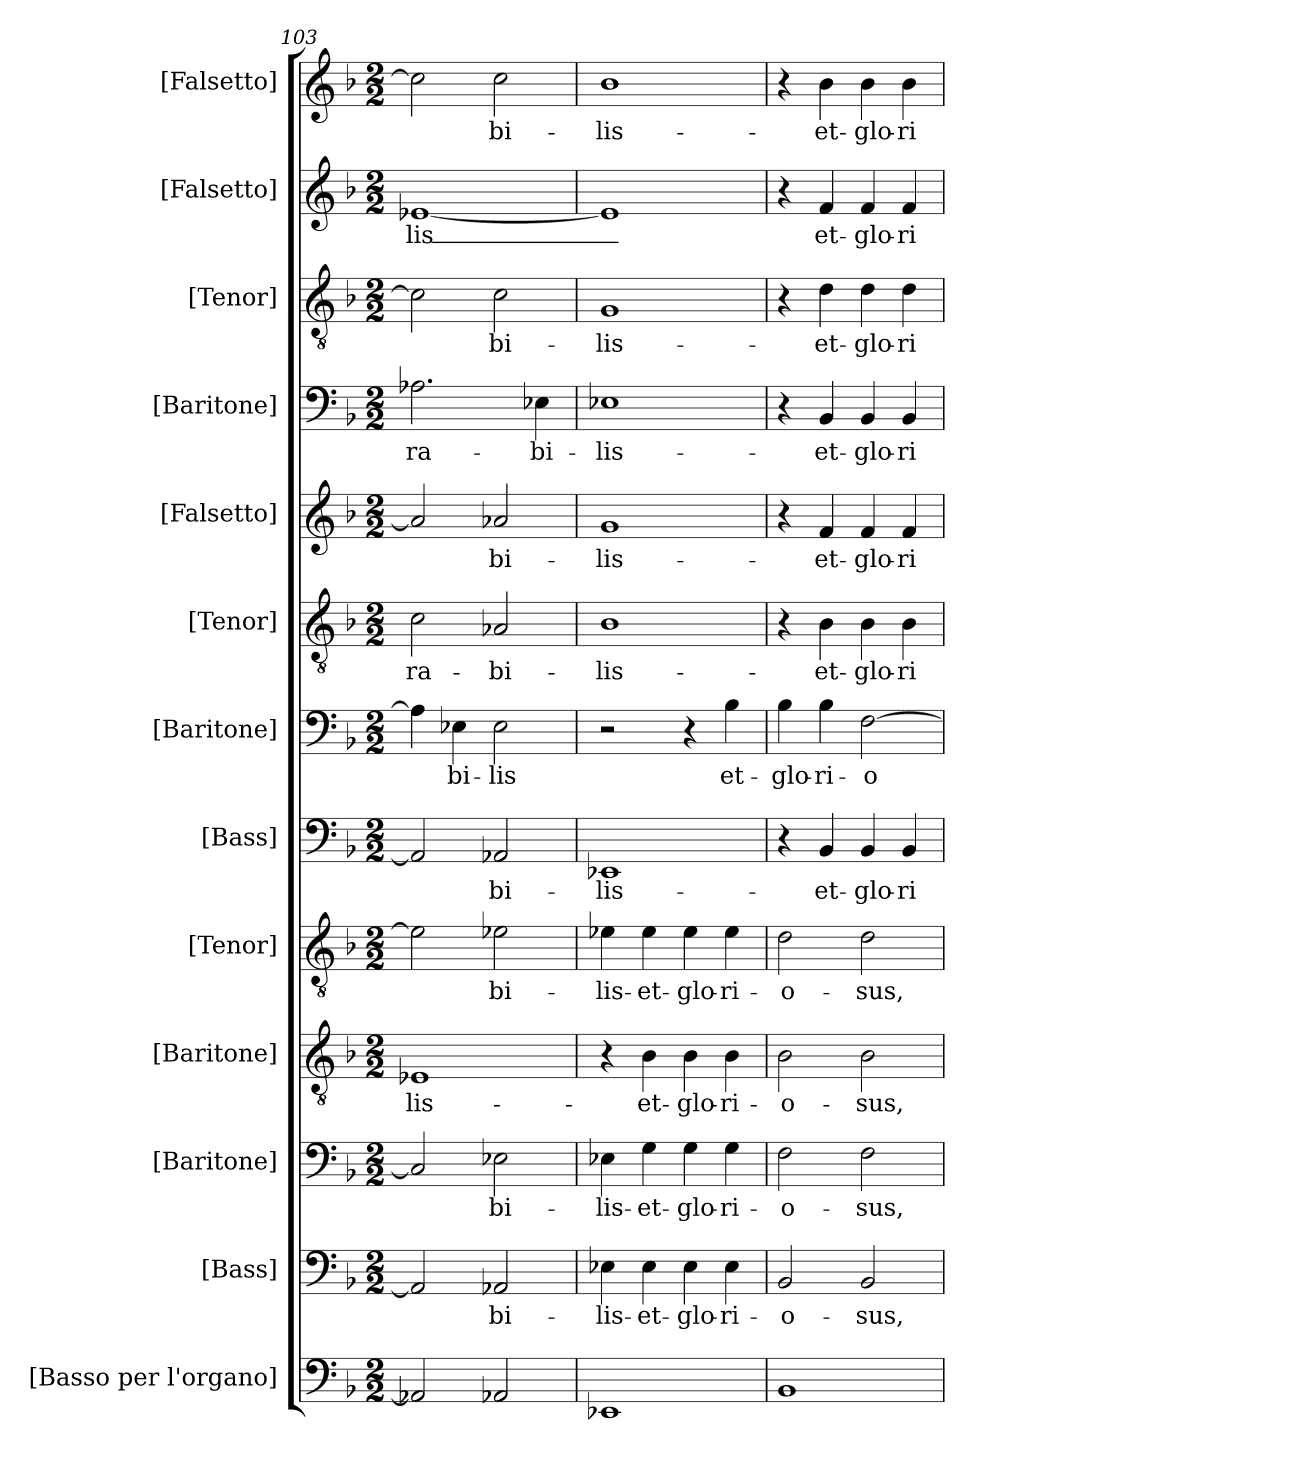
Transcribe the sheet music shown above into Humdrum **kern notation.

**kern	**kern	**text	**kern	**text	**kern	**text	**kern	**text	**kern	**text	**kern	**text	**kern	**text	**kern	**text	**kern	**text	**kern	**text	**kern	**text	**kern	**text
*part13	*part12	*part12	*part11	*part11	*part10	*part10	*part9	*part9	*part8	*part8	*part7	*part7	*part6	*part6	*part5	*part5	*part4	*part4	*part3	*part3	*part2	*part2	*part1	*part1
*staff13	*staff12	*staff12	*staff11	*staff11	*staff10	*staff10	*staff9	*staff9	*staff8	*staff8	*staff7	*staff7	*staff6	*staff6	*staff5	*staff5	*staff4	*staff4	*staff3	*staff3	*staff2	*staff2	*staff1	*staff1
*I"[Basso per l'organo]	*I"[Bass]	*	*I"[Baritone]	*	*I"[Baritone]	*	*I"[Tenor]	*	*I"[Bass]	*	*I"[Baritone]	*	*I"[Tenor]	*	*I"[Falsetto]	*	*I"[Baritone]	*	*I"[Tenor]	*	*I"[Falsetto]	*	*I"[Falsetto]	*
*	*I'B.	*	*I'Bar.	*	*I'Bar.	*	*I'T.	*	*I'B.	*	*I'Bar.	*	*I'T.	*	*	*	*I'Bar.	*	*I'T.	*	*	*	*	*
*clefF4	*clefF4	*	*clefF4	*	*clefGv2	*	*clefGv2	*	*clefF4	*	*clefF4	*	*clefGv2	*	*clefG2	*	*clefF4	*	*clefGv2	*	*clefG2	*	*clefG2	*
*	*	*	*	*	*ITrd7c12	*	*ITrd7c12	*	*	*	*	*	*ITrd7c12	*	*	*	*	*	*ITrd7c12	*	*	*	*	*
*k[b-]	*k[b-]	*	*k[b-]	*	*k[b-]	*	*k[b-]	*	*k[b-]	*	*k[b-]	*	*k[b-]	*	*k[b-]	*	*k[b-]	*	*k[b-]	*	*k[b-]	*	*k[b-]	*
*F:	*F:	*	*F:	*	*F:	*	*F:	*	*F:	*	*F:	*	*F:	*	*F:	*	*F:	*	*F:	*	*F:	*	*F:	*
*M2/2	*M2/2	*	*M2/2	*	*M2/2	*	*M2/2	*	*M2/2	*	*M2/2	*	*M2/2	*	*M2/2	*	*M2/2	*	*M2/2	*	*M2/2	*	*M2/2	*
=103	=103	=103	=103	=103	=103	=103	=103	=103	=103	=103	=103	=103	=103	=103	=103	=103	=103	=103	=103	=103	=103	=103	=103	=103
!	!	!	!	!	!	!LO:LY:b:color=#000000	!	!	!	!	!	!	!	!	!	!	!	!	!	!	!	!	!	!
!	!	!	!	!	!	!	!	!	!	!	!	!	!	!LO:LY:b:color=#000000	!	!	!	!	!	!	!	!	!	!
!	!	!	!	!	!	!	!	!	!	!	!	!	!	!	!	!	!	!LO:LY:b:color=#000000	!	!	!	!	!	!
!	!	!	!	!	!	!	!	!	!	!	!	!	!	!	!	!	!	!	!	!	!	!LO:LY:b:color=#000000	!	!
2AA-Xi/]	2AA-i/]	.	2Ci/]	.	1EE-Xi	-lis-	2E-i\]	.	2AA-i/]	.	4A-i\]	.	2Ci\	-ra--	2a-i/]	.	2.A-Xi\	-ra--	2Ci\]	.	[1e-Xi	-lis_-	2cci\]	.
!	!	!	!	!	!	!	!	!	!	!	!	!LO:LY:b:color=#000000	!	!	!	!	!	!	!	!	!	!	!	!
.	.	.	.	.	.	.	.	.	.	.	4E-Xi\	-bi-	.	.	.	.	.	.	.	.	.	.	.	.
!	!	!LO:LY:b:color=#000000	!	!	!	!	!	!	!	!	!	!	!	!	!	!	!	!	!	!	!	!	!	!
!	!	!	!	!LO:LY:b:color=#000000	!	!	!	!	!	!	!	!	!	!	!	!	!	!	!	!	!	!	!	!
!	!	!	!	!	!	!	!	!LO:LY:b:color=#000000	!	!	!	!	!	!	!	!	!	!	!	!	!	!	!	!
!	!	!	!	!	!	!	!	!	!	!LO:LY:b:color=#000000	!	!	!	!	!	!	!	!	!	!	!	!	!	!
!	!	!	!	!	!	!	!	!	!	!	!	!LO:LY:b:color=#000000	!	!	!	!	!	!	!	!	!	!	!	!
!	!	!	!	!	!	!	!	!	!	!	!	!	!	!LO:LY:b:color=#000000	!	!	!	!	!	!	!	!	!	!
!	!	!	!	!	!	!	!	!	!	!	!	!	!	!	!	!LO:LY:b:color=#000000	!	!	!	!	!	!	!	!
!	!	!	!	!	!	!	!	!	!	!	!	!	!	!	!	!	!	!	!	!LO:LY:b:color=#000000	!	!	!	!
!	!	!	!	!	!	!	!	!	!	!	!	!	!	!	!	!	!	!	!	!	!	!	!	!LO:LY:b:color=#000000
2AA-Xi/	2AA-Xi/	-bi--	2E-Xi\	-bi--	.	.	2E-Xi\	-bi--	2AA-Xi/	-bi--	2E-i\	-lis	2AA-Xi/	-bi--	2a-Xi/	-bi--	.	.	2Ci\	-bi--	.	.	2cci\	-bi--
!	!	!	!	!	!	!	!	!	!	!	!	!	!	!	!	!	!	!LO:LY:b:color=#000000	!	!	!	!	!	!
.	.	.	.	.	.	.	.	.	.	.	.	.	.	.	.	.	4E-Xi\	-bi--	.	.	.	.	.	.
=104	=104	=104	=104	=104	=104	=104	=104	=104	=104	=104	=104	=104	=104	=104	=104	=104	=104	=104	=104	=104	=104	=104	=104	=104
!	!	!LO:LY:b:color=#000000	!	!	!	!	!	!	!	!	!	!	!	!	!	!	!	!	!	!	!	!	!	!
!	!	!	!	!LO:LY:b:color=#000000	!	!	!	!	!	!	!	!	!	!	!	!	!	!	!	!	!	!	!	!
!	!	!	!	!	!	!	!	!LO:LY:b:color=#000000	!	!	!	!	!	!	!	!	!	!	!	!	!	!	!	!
!	!	!	!	!	!	!	!	!	!	!LO:LY:b:color=#000000	!	!	!	!	!	!	!	!	!	!	!	!	!	!
!	!	!	!	!	!	!	!	!	!	!	!	!	!	!LO:LY:b:color=#000000	!	!	!	!	!	!	!	!	!	!
!	!	!	!	!	!	!	!	!	!	!	!	!	!	!	!	!LO:LY:b:color=#000000	!	!	!	!	!	!	!	!
!	!	!	!	!	!	!	!	!	!	!	!	!	!	!	!	!	!	!LO:LY:b:color=#000000	!	!	!	!	!	!
!	!	!	!	!	!	!	!	!	!	!	!	!	!	!	!	!	!	!	!	!LO:LY:b:color=#000000	!	!	!	!
!	!	!	!	!	!	!	!	!	!	!	!	!	!	!	!	!	!	!	!	!	!	!	!	!LO:LY:b:color=#000000
1EE-Xi	4E-Xi\	-lis-	4E-Xi\	-lis-	4r	.	4E-Xi\	-lis-	1EE-Xi	-lis-	2r	.	1BB-i	-lis-	1gi	-lis-	1E-Xi	-lis-	1GGi	-lis-	1e-i]	.	1b-i	-lis-
!	!	!LO:LY:b:color=#000000	!	!	!	!	!	!	!	!	!	!	!	!	!	!	!	!	!	!	!	!	!	!
!	!	!	!	!LO:LY:b:color=#000000	!	!	!	!	!	!	!	!	!	!	!	!	!	!	!	!	!	!	!	!
!	!	!	!	!	!	!LO:LY:b:color=#000000	!	!	!	!	!	!	!	!	!	!	!	!	!	!	!	!	!	!
!	!	!	!	!	!	!	!	!LO:LY:b:color=#000000	!	!	!	!	!	!	!	!	!	!	!	!	!	!	!	!
.	4E-i\	-et-	4Gi\	-et-	4BB-i\	-et-	4E-i\	-et-	.	.	.	.	.	.	.	.	.	.	.	.	.	.	.	.
!	!	!LO:LY:b:color=#000000	!	!	!	!	!	!	!	!	!	!	!	!	!	!	!	!	!	!	!	!	!	!
!	!	!	!	!LO:LY:b:color=#000000	!	!	!	!	!	!	!	!	!	!	!	!	!	!	!	!	!	!	!	!
!	!	!	!	!	!	!LO:LY:b:color=#000000	!	!	!	!	!	!	!	!	!	!	!	!	!	!	!	!	!	!
!	!	!	!	!	!	!	!	!LO:LY:b:color=#000000	!	!	!	!	!	!	!	!	!	!	!	!	!	!	!	!
.	4E-i\	-glo--	4Gi\	-glo--	4BB-i\	-glo--	4E-i\	-glo--	.	.	4r	.	.	.	.	.	.	.	.	.	.	.	.	.
!	!	!LO:LY:b:color=#000000	!	!	!	!	!	!	!	!	!	!	!	!	!	!	!	!	!	!	!	!	!	!
!	!	!	!	!LO:LY:b:color=#000000	!	!	!	!	!	!	!	!	!	!	!	!	!	!	!	!	!	!	!	!
!	!	!	!	!	!	!LO:LY:b:color=#000000	!	!	!	!	!	!	!	!	!	!	!	!	!	!	!	!	!	!
!	!	!	!	!	!	!	!	!LO:LY:b:color=#000000	!	!	!	!	!	!	!	!	!	!	!	!	!	!	!	!
!	!	!	!	!	!	!	!	!	!	!	!	!LO:LY:b:color=#000000	!	!	!	!	!	!	!	!	!	!	!	!
.	4E-i\	-ri--	4Gi\	-ri--	4BB-i\	-ri--	4E-i\	-ri--	.	.	4B-i\	et-	.	.	.	.	.	.	.	.	.	.	.	.
=105	=105	=105	=105	=105	=105	=105	=105	=105	=105	=105	=105	=105	=105	=105	=105	=105	=105	=105	=105	=105	=105	=105	=105	=105
!	!	!LO:LY:b:color=#000000	!	!	!	!	!	!	!	!	!	!	!	!	!	!	!	!	!	!	!	!	!	!
!	!	!	!	!LO:LY:b:color=#000000	!	!	!	!	!	!	!	!	!	!	!	!	!	!	!	!	!	!	!	!
!	!	!	!	!	!	!LO:LY:b:color=#000000	!	!	!	!	!	!	!	!	!	!	!	!	!	!	!	!	!	!
!	!	!	!	!	!	!	!	!LO:LY:b:color=#000000	!	!	!	!	!	!	!	!	!	!	!	!	!	!	!	!
!	!	!	!	!	!	!	!	!	!	!	!	!LO:LY:b:color=#000000	!	!	!	!	!	!	!	!	!	!	!	!
1BB-i	2BB-i/	-o--	2Fi\	-o--	2BB-i\	-o--	2Di\	-o--	4r	.	4B-i\	-glo--	4r	.	4r	.	4r	.	4r	.	4r	.	4r	.
!	!	!	!	!	!	!	!	!	!	!LO:LY:b:color=#000000	!	!	!	!	!	!	!	!	!	!	!	!	!	!
!	!	!	!	!	!	!	!	!	!	!	!	!LO:LY:b:color=#000000	!	!	!	!	!	!	!	!	!	!	!	!
!	!	!	!	!	!	!	!	!	!	!	!	!	!	!LO:LY:b:color=#000000	!	!	!	!	!	!	!	!	!	!
!	!	!	!	!	!	!	!	!	!	!	!	!	!	!	!	!LO:LY:b:color=#000000	!	!	!	!	!	!	!	!
!	!	!	!	!	!	!	!	!	!	!	!	!	!	!	!	!	!	!LO:LY:b:color=#000000	!	!	!	!	!	!
!	!	!	!	!	!	!	!	!	!	!	!	!	!	!	!	!	!	!	!	!LO:LY:b:color=#000000	!	!	!	!
!	!	!	!	!	!	!	!	!	!	!	!	!	!	!	!	!	!	!	!	!	!	!LO:LY:b:color=#000000	!	!
!	!	!	!	!	!	!	!	!	!	!	!	!	!	!	!	!	!	!	!	!	!	!	!	!LO:LY:b:color=#000000
.	.	.	.	.	.	.	.	.	4BB-i/	-et-	4B-i\	-ri--	4BB-i\	-et-	4fi/	-et-	4BB-i/	-et-	4Di\	-et-	4fi/	-et-	4b-i\	-et-
!	!	!LO:LY:b:color=#000000	!	!	!	!	!	!	!	!	!	!	!	!	!	!	!	!	!	!	!	!	!	!
!	!	!	!	!LO:LY:b:color=#000000	!	!	!	!	!	!	!	!	!	!	!	!	!	!	!	!	!	!	!	!
!	!	!	!	!	!	!LO:LY:b:color=#000000	!	!	!	!	!	!	!	!	!	!	!	!	!	!	!	!	!	!
!	!	!	!	!	!	!	!	!LO:LY:b:color=#000000	!	!	!	!	!	!	!	!	!	!	!	!	!	!	!	!
!	!	!	!	!	!	!	!	!	!	!LO:LY:b:color=#000000	!	!	!	!	!	!	!	!	!	!	!	!	!	!
!	!	!	!	!	!	!	!	!	!	!	!	!LO:LY:b:color=#000000	!	!	!	!	!	!	!	!	!	!	!	!
!	!	!	!	!	!	!	!	!	!	!	!	!	!	!LO:LY:b:color=#000000	!	!	!	!	!	!	!	!	!	!
!	!	!	!	!	!	!	!	!	!	!	!	!	!	!	!	!LO:LY:b:color=#000000	!	!	!	!	!	!	!	!
!	!	!	!	!	!	!	!	!	!	!	!	!	!	!	!	!	!	!LO:LY:b:color=#000000	!	!	!	!	!	!
!	!	!	!	!	!	!	!	!	!	!	!	!	!	!	!	!	!	!	!	!LO:LY:b:color=#000000	!	!	!	!
!	!	!	!	!	!	!	!	!	!	!	!	!	!	!	!	!	!	!	!	!	!	!LO:LY:b:color=#000000	!	!
!	!	!	!	!	!	!	!	!	!	!	!	!	!	!	!	!	!	!	!	!	!	!	!	!LO:LY:b:color=#000000
.	2BB-i/	-sus,-	2Fi\	-sus,-	2BB-i\	-sus,-	2Di\	-sus,-	4BB-i/	-glo--	[2Fi\	-o_-	4BB-i\	-glo--	4fi/	-glo--	4BB-i/	-glo--	4Di\	-glo--	4fi/	-glo--	4b-i\	-glo--
!	!	!	!	!	!	!	!	!	!	!LO:LY:b:color=#000000	!	!	!	!	!	!	!	!	!	!	!	!	!	!
!	!	!	!	!	!	!	!	!	!	!	!	!	!	!LO:LY:b:color=#000000	!	!	!	!	!	!	!	!	!	!
!	!	!	!	!	!	!	!	!	!	!	!	!	!	!	!	!LO:LY:b:color=#000000	!	!	!	!	!	!	!	!
!	!	!	!	!	!	!	!	!	!	!	!	!	!	!	!	!	!	!LO:LY:b:color=#000000	!	!	!	!	!	!
!	!	!	!	!	!	!	!	!	!	!	!	!	!	!	!	!	!	!	!	!LO:LY:b:color=#000000	!	!	!	!
!	!	!	!	!	!	!	!	!	!	!	!	!	!	!	!	!	!	!	!	!	!	!LO:LY:b:color=#000000	!	!
!	!	!	!	!	!	!	!	!	!	!	!	!	!	!	!	!	!	!	!	!	!	!	!	!LO:LY:b:color=#000000
.	.	.	.	.	.	.	.	.	4BB-i/	-ri--	.	.	4BB-i\	-ri--	4fi/	-ri--	4BB-i/	-ri--	4Di\	-ri--	4fi/	-ri--	4b-i\	-ri--
=	=	=	=	=	=	=	=	=	=	=	=	=	=	=	=	=	=	=	=	=	=	=	=	=
*-	*-	*-	*-	*-	*-	*-	*-	*-	*-	*-	*-	*-	*-	*-	*-	*-	*-	*-	*-	*-	*-	*-	*-	*-
